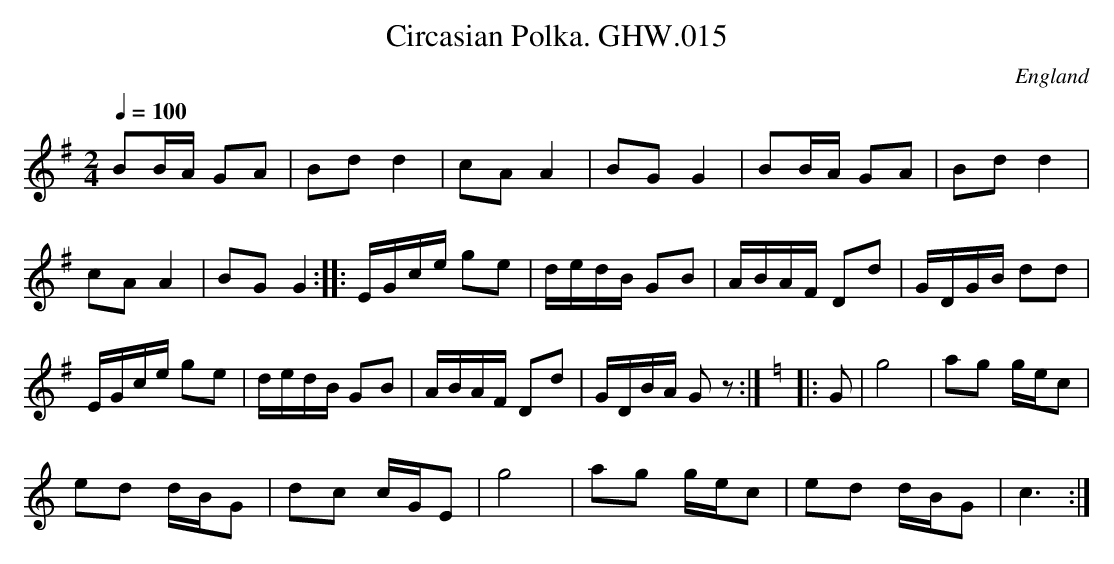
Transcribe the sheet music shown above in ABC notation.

X:1
T:Circasian Polka. GHW.015
L:1/8
M:2/4
O:England
Q:1/4=100
K:G
BB/A/ GA|Bdd2|cA A2|BG G2|BB/A/ GA|Bd d2|!
cAA2|BGG2:|\
|:E/G/c/e/ ge|d/e/d/B/ GB|A/B/A/F/ Dd|G/D/G/B/ dd|!
E/G/c/2e/ ge|\
d/e/d/B/ GB|A/B/A/F/ Dd|G/D/B/A/ Gz:|\
K:C
|:G|g4|ag g/e/c|!
ed d/B/G|dc c/G/E|g4|ag g/e/c|ed d/B/G|c3:|
